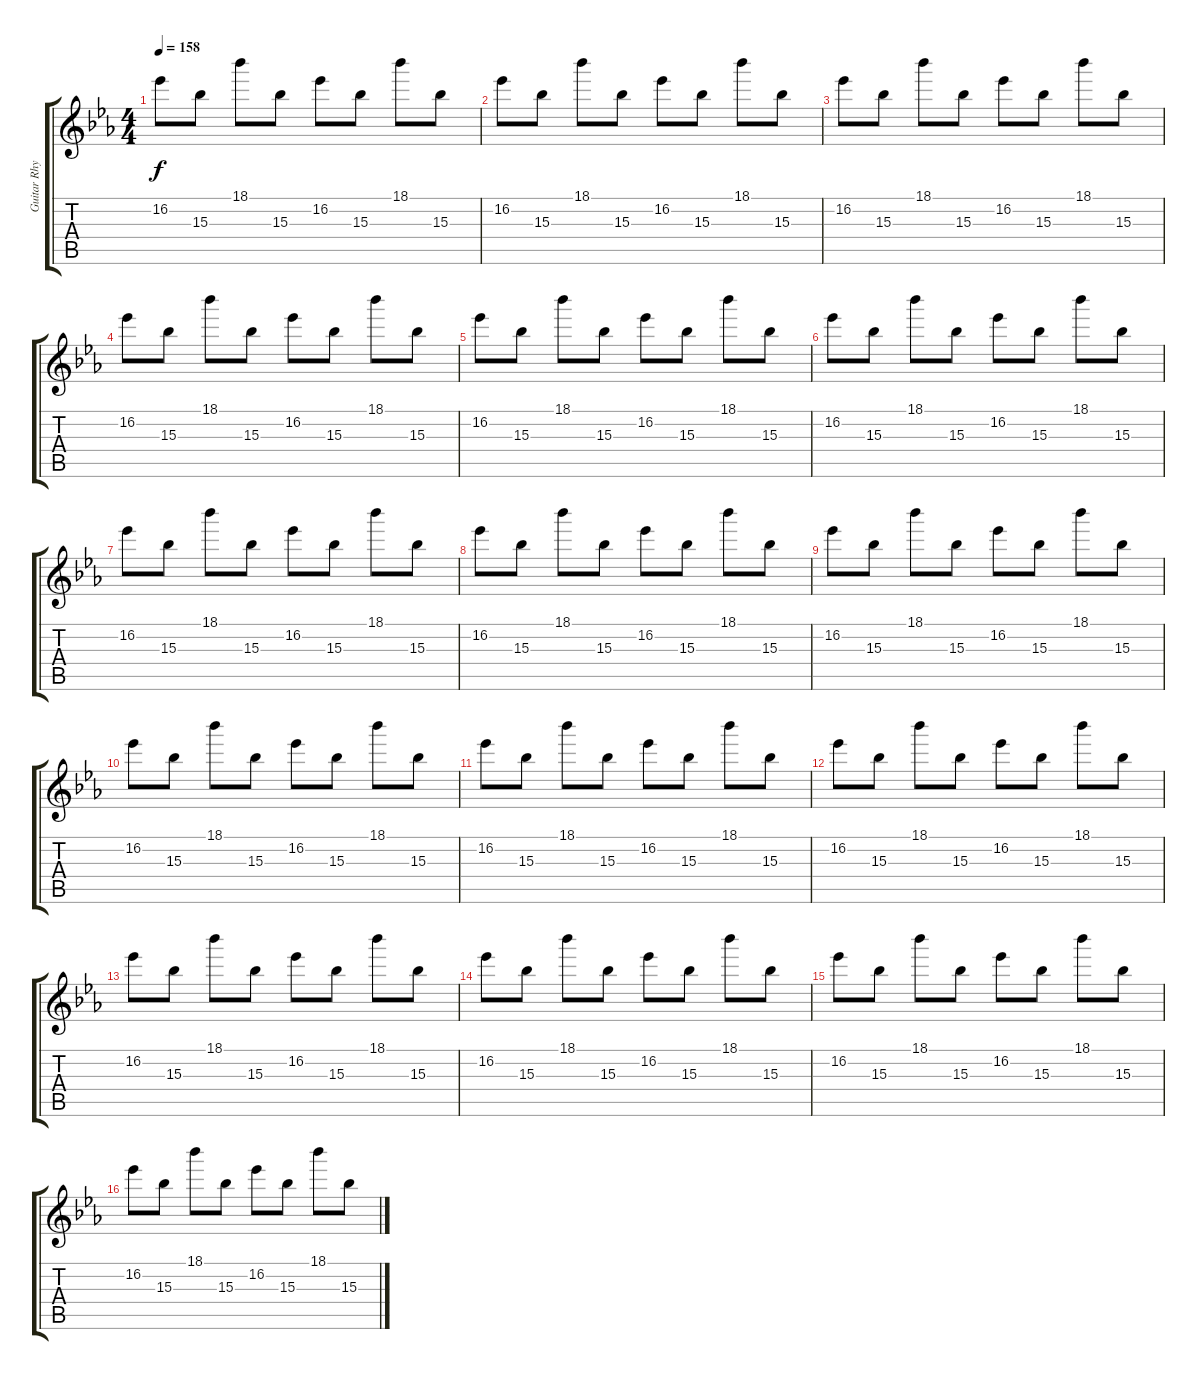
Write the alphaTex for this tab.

\track ("Guitar Rhythm" "Guitar Rhy") {instrument distortionguitar}
\staff {score tabs}
\tuning (E4 B3 G3 D3 A2 E2) {hide}
\ts (4 4)
\tempo 158
\clef g2
\ks eb
16.2.8{dy f} 15.3.8 18.1.8 15.3.8 16.2.8 15.3.8 18.1.8 15.3.8 |
16.2.8 15.3.8 18.1.8 15.3.8 16.2.8 15.3.8 18.1.8 15.3.8 |
16.2.8 15.3.8 18.1.8 15.3.8 16.2.8 15.3.8 18.1.8 15.3.8 |
16.2.8 15.3.8 18.1.8 15.3.8 16.2.8 15.3.8 18.1.8 15.3.8 |
16.2.8 15.3.8 18.1.8 15.3.8 16.2.8 15.3.8 18.1.8 15.3.8 |
16.2.8 15.3.8 18.1.8 15.3.8 16.2.8 15.3.8 18.1.8 15.3.8 |
16.2.8 15.3.8 18.1.8 15.3.8 16.2.8 15.3.8 18.1.8 15.3.8 |
16.2.8 15.3.8 18.1.8 15.3.8 16.2.8 15.3.8 18.1.8 15.3.8 |
16.2.8 15.3.8 18.1.8 15.3.8 16.2.8 15.3.8 18.1.8 15.3.8 |
16.2.8 15.3.8 18.1.8 15.3.8 16.2.8 15.3.8 18.1.8 15.3.8 |
16.2.8 15.3.8 18.1.8 15.3.8 16.2.8 15.3.8 18.1.8 15.3.8 |
16.2.8 15.3.8 18.1.8 15.3.8 16.2.8 15.3.8 18.1.8 15.3.8 |
16.2.8 15.3.8 18.1.8 15.3.8 16.2.8 15.3.8 18.1.8 15.3.8 |
16.2.8 15.3.8 18.1.8 15.3.8 16.2.8 15.3.8 18.1.8 15.3.8 |
16.2.8 15.3.8 18.1.8 15.3.8 16.2.8 15.3.8 18.1.8 15.3.8 |
16.2.8 15.3.8 18.1.8 15.3.8 16.2.8 15.3.8 18.1.8 15.3.8
